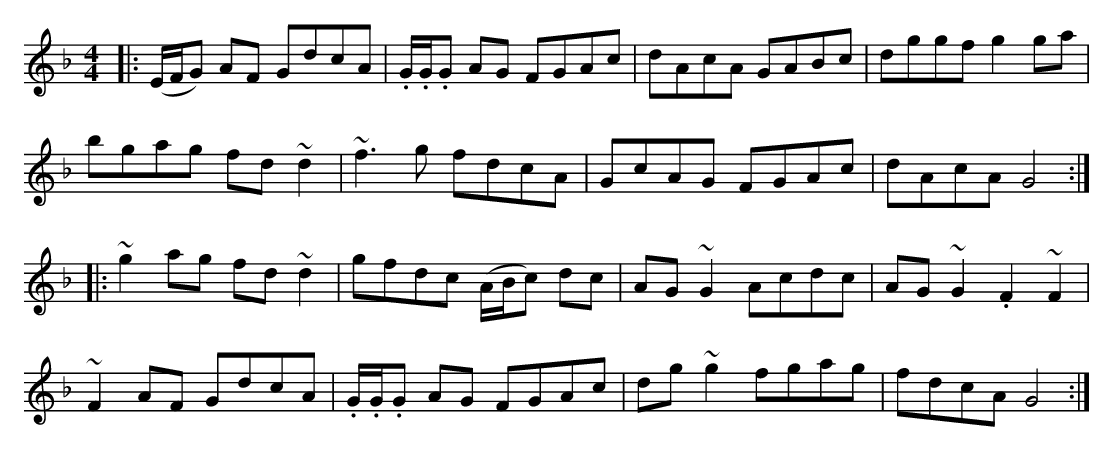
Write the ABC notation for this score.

X:1
M:4/4
K:Gdor
|:(E/F/G) AF GdcA|.G/.G/.G AG FGAc|dAcA GABc|dggf g2 ga|
bgag fd ~d2|~f3 g fdcA|GcAG FGAc|dAcA G4:|
|:~g2 ag fd ~d2|gfdc (A/B/c) dc|AG ~G2 Acdc|AG ~G2 .F2 ~F2|
~F2 AF GdcA|.G/.G/.G AG FGAc|dg ~g2 fgag|fdcA G4:|
